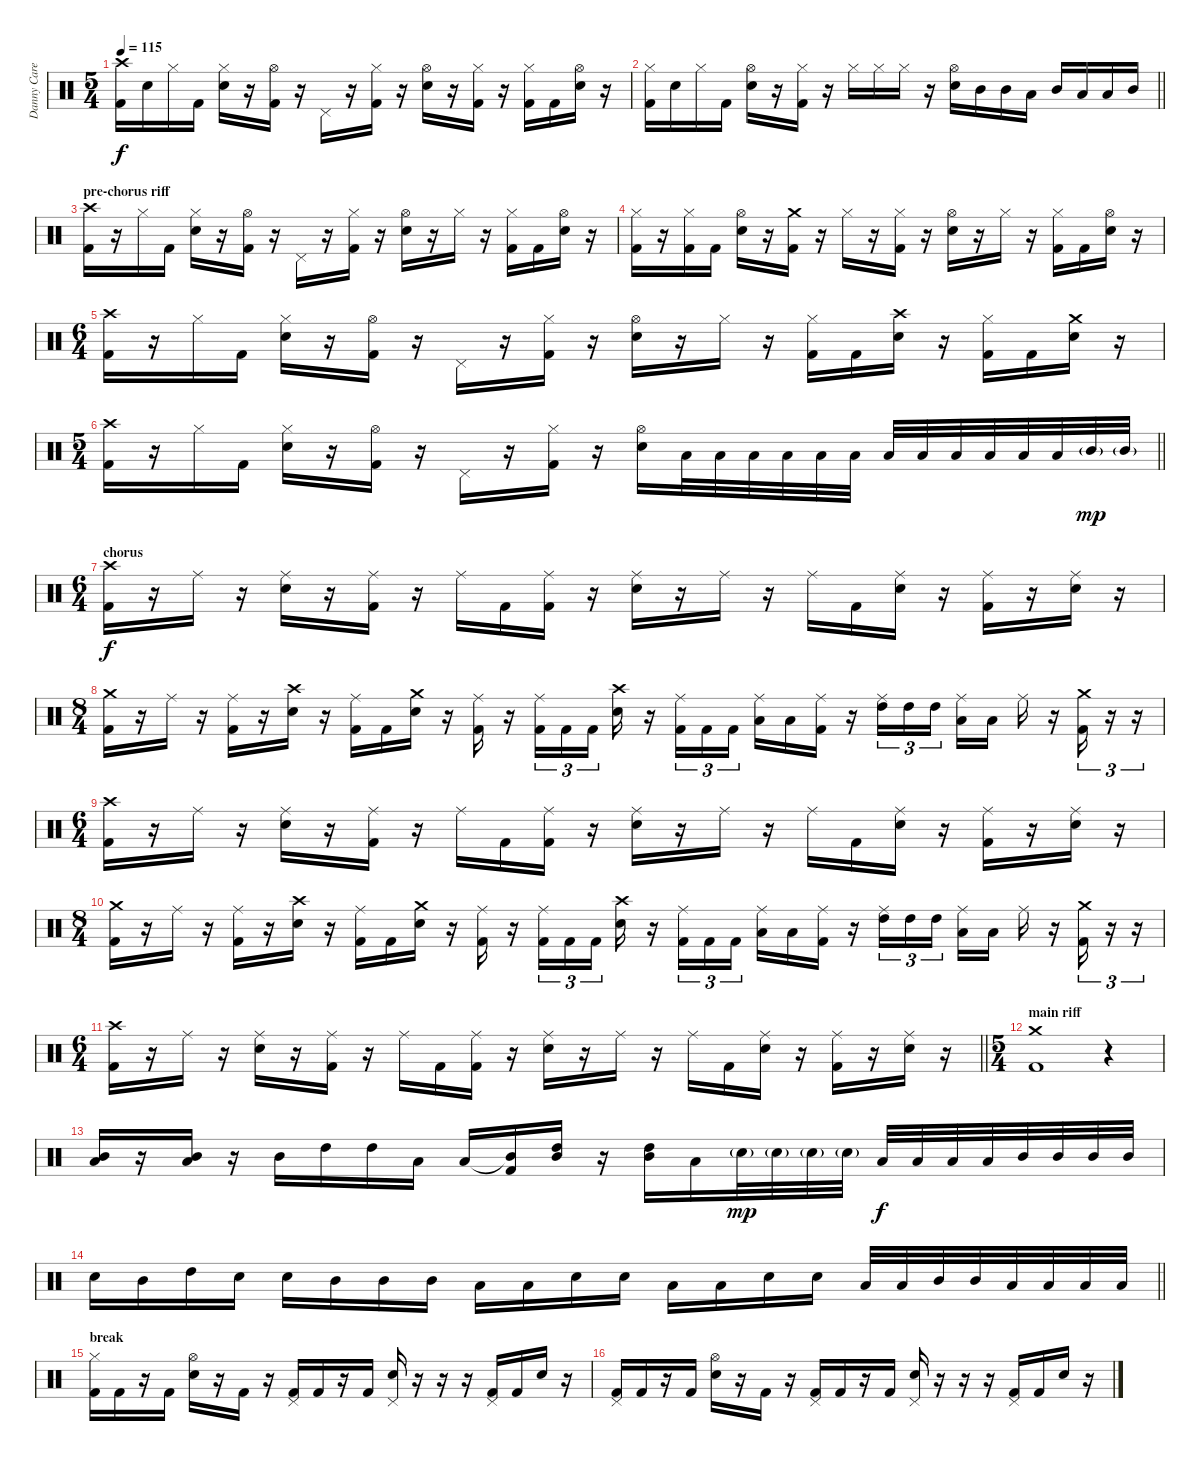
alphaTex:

\track ("Danny Carey (drum)" "Danny Care") {instrument percussion}
\staff {score}
\articulation defaults
\ts (5 4)
\tempo 115
\clef neutral
\ks c
("Crash high (hit)" "Kick (hit) 2").16{dy f} "Electric Snare (hit)".16 "Hi-Hat (closed)".16 "Kick (hit) 2".16 ("Hi-Hat (closed)" "Electric Snare (hit)").16 r.16 ("Hi-Hat (open)" "Kick (hit) 2").16 r.16 "Pedal Hi-Hat (hit)".16 r.16 ("Hi-Hat (closed)" "Kick (hit) 2").16 r.16 ("Hi-Hat (open)" "Electric Snare (hit)").16 r.16 ("Hi-Hat (closed)" "Kick (hit) 2").16 r.16 ("Hi-Hat (closed)" "Kick (hit) 2").16 "Kick (hit) 2".16 ("Hi-Hat (open)" "Electric Snare (hit)").16 r.16 |
\barLineRight lightlight
("Hi-Hat (closed)" "Kick (hit) 2").16 "Electric Snare (hit)".16 "Hi-Hat (closed)".16 "Kick (hit) 2".16 ("Hi-Hat (open)" "Electric Snare (hit)").16 r.16 ("Hi-Hat (closed)" "Kick (hit) 2").16 r.16 "Hi-Hat (closed)".16 "Hi-Hat (closed)".16 "Hi-Hat (closed)".16 r.16 ("Hi-Hat (open)" "Electric Snare (hit)").16 "Mid Tom (hit)".16 "Mid Tom (hit)".16 "Low Tom (hit)".16 "Mid Tom (hit)".16 "Low Tom (hit)".16 "Low Tom (hit)".16 "Mid Tom (hit)".16 |
\section ("" "pre-chorus riff")
("Crash high (hit)" "Kick (hit) 2").16 r.16 "Hi-Hat (closed)".16 "Kick (hit) 2".16 ("Hi-Hat (closed)" "Electric Snare (hit)").16 r.16 ("Hi-Hat (open)" "Kick (hit) 2").16 r.16 "Pedal Hi-Hat (hit)".16 r.16 ("Hi-Hat (closed)" "Kick (hit) 2").16 r.16 ("Hi-Hat (open)" "Electric Snare (hit)").16 r.16 "Hi-Hat (closed)".16 r.16 ("Hi-Hat (closed)" "Kick (hit) 2").16 "Kick (hit) 2".16 ("Hi-Hat (open)" "Electric Snare (hit)").16 r.16 |
("Hi-Hat (closed)" "Kick (hit) 2").16 r.16 ("Hi-Hat (closed)" "Kick (hit) 2").16 "Kick (hit) 2".16 ("Hi-Hat (open)" "Electric Snare (hit)").16 r.16 ("Crash medium (hit)" "Kick (hit) 2").16 r.16 "Hi-Hat (closed)".16 r.16 ("Hi-Hat (closed)" "Kick (hit) 2").16 r.16 ("Hi-Hat (open)" "Electric Snare (hit)").16 r.16 "Hi-Hat (closed)".16 r.16 ("Hi-Hat (closed)" "Kick (hit) 2").16 "Kick (hit) 2".16 ("Hi-Hat (open)" "Electric Snare (hit)").16 r.16 |
\ts (6 4)
("Crash high (hit)" "Kick (hit) 2").16 r.16 "Hi-Hat (closed)".16 "Kick (hit) 2".16 ("Hi-Hat (closed)" "Electric Snare (hit)").16 r.16 ("Hi-Hat (open)" "Kick (hit) 2").16 r.16 "Pedal Hi-Hat (hit)".16 r.16 ("Hi-Hat (closed)" "Kick (hit) 2").16 r.16 ("Hi-Hat (open)" "Electric Snare (hit)").16 r.16 "Hi-Hat (closed)".16 r.16 ("Hi-Hat (closed)" "Kick (hit) 2").16 "Kick (hit) 2".16 ("Crash high (hit)" "Electric Snare (hit)").16 r.16 ("Hi-Hat (closed)" "Kick (hit) 2").16 "Kick (hit) 2".16 ("Crash medium (hit)" "Electric Snare (hit)").16 r.16 |
\ts (5 4)
\barLineRight lightlight
("Crash high (hit)" "Kick (hit) 2").16 r.16 "Hi-Hat (closed)".16 "Kick (hit) 2".16 ("Hi-Hat (closed)" "Electric Snare (hit)").16 r.16 ("Hi-Hat (open)" "Kick (hit) 2").16 r.16 "Pedal Hi-Hat (hit)".16 r.16 ("Hi-Hat (closed)" "Kick (hit) 2").16 r.16 ("Hi-Hat (open)" "Electric Snare (hit)").16 "Low Floor Tom (hit)".32 "Low Floor Tom (hit)".32 "Low Floor Tom (hit)".32 "Low Floor Tom (hit)".32 "Low Tom (hit)".32 "Low Tom (hit)".32 "Low Floor Tom (hit)".32 "Low Floor Tom (hit)".32 "Low Floor Tom (hit)".32 "Low Floor Tom (hit)".32 "Low Tom (hit)".32 "Low Tom (hit)".32 "Mid Tom (hit)"{g}.32{dy mp} "Mid Tom (hit)"{g}.32 |
\ts (6 4)
\section ("" "chorus")
("Crash high (hit)" "Kick (hit) 2").16{dy f} r.16 "Ride (middle)".16 r.16 ("Ride (middle)" "Electric Snare (hit)").16 r.16 ("Ride (middle)" "Kick (hit) 2").16 r.16 "Ride (middle)".16 "Kick (hit) 2".16 ("Ride (middle)" "Kick (hit) 2").16 r.16 ("Ride (middle)" "Electric Snare (hit)").16 r.16 "Ride (middle)".16 r.16 "Ride (middle)".16 "Kick (hit) 2".16 ("Ride (middle)" "Electric Snare (hit)").16 r.16 ("Ride (middle)" "Kick (hit) 2").16 r.16 ("Ride (middle)" "Electric Snare (hit)").16 r.16 |
\ts (8 4)
("Crash medium (hit)" "Kick (hit) 2").16 r.16 "Ride (middle)".16 r.16 ("Ride (middle)" "Kick (hit) 2").16 r.16 ("Crash high (hit)" "Electric Snare (hit)").16 r.16 ("Ride (middle)" "Kick (hit) 2").16 "Kick (hit) 2".16 ("Crash medium (hit)" "Electric Snare (hit)").16 r.16 ("Ride (middle)" "Kick (hit) 2").16 r.16 ("Ride (middle)" "Kick (hit) 2").16{tu (3 2)} "Kick (hit) 2".16{tu (3 2)} "Kick (hit) 2".16{tu (3 2)} ("Crash high (hit)" "Electric Snare (hit)").16 r.16 ("Ride (middle)" "Kick (hit) 2").16{tu (3 2)} "Kick (hit) 2".16{tu (3 2)} "Kick (hit) 2".16{tu (3 2)} ("Ride (middle)" "Low Tom (hit)").16 "Low Tom (hit)".16 ("Ride (middle)" "Kick (hit) 2").16 r.16 ("Ride (middle)" "High Tom (hit)").16{tu (3 2)} "High Tom (hit)".16{tu (3 2)} "High Tom (hit)".16{tu (3 2) beam splitsecondary} ("Ride (middle)" "Low Tom (hit)").16 "Low Tom (hit)".16 "Ride (middle)".16 r.16 ("Crash medium (hit)" "Kick (hit) 2").16{tu (3 2)} r.16{tu (3 2)} r.16{tu (3 2)} |
\ts (6 4)
("Crash high (hit)" "Kick (hit) 2").16 r.16 "Ride (middle)".16 r.16 ("Ride (middle)" "Electric Snare (hit)").16 r.16 ("Ride (middle)" "Kick (hit) 2").16 r.16 "Ride (middle)".16 "Kick (hit) 2".16 ("Ride (middle)" "Kick (hit) 2").16 r.16 ("Ride (middle)" "Electric Snare (hit)").16 r.16 "Ride (middle)".16 r.16 "Ride (middle)".16 "Kick (hit) 2".16 ("Ride (middle)" "Electric Snare (hit)").16 r.16 ("Ride (middle)" "Kick (hit) 2").16 r.16 ("Ride (middle)" "Electric Snare (hit)").16 r.16 |
\ts (8 4)
("Crash medium (hit)" "Kick (hit) 2").16 r.16 "Ride (middle)".16 r.16 ("Ride (middle)" "Kick (hit) 2").16 r.16 ("Crash high (hit)" "Electric Snare (hit)").16 r.16 ("Ride (middle)" "Kick (hit) 2").16 "Kick (hit) 2".16 ("Crash medium (hit)" "Electric Snare (hit)").16 r.16 ("Ride (middle)" "Kick (hit) 2").16 r.16 ("Ride (middle)" "Kick (hit) 2").16{tu (3 2)} "Kick (hit) 2".16{tu (3 2)} "Kick (hit) 2".16{tu (3 2)} ("Crash high (hit)" "Electric Snare (hit)").16 r.16 ("Ride (middle)" "Kick (hit) 2").16{tu (3 2)} "Kick (hit) 2".16{tu (3 2)} "Kick (hit) 2".16{tu (3 2)} ("Ride (middle)" "Low Tom (hit)").16 "Low Tom (hit)".16 ("Ride (middle)" "Kick (hit) 2").16 r.16 ("Ride (middle)" "High Tom (hit)").16{tu (3 2)} "High Tom (hit)".16{tu (3 2)} "High Tom (hit)".16{tu (3 2) beam splitsecondary} ("Ride (middle)" "Low Tom (hit)").16 "Low Tom (hit)".16 "Ride (middle)".16 r.16 ("Crash medium (hit)" "Kick (hit) 2").16{tu (3 2)} r.16{tu (3 2)} r.16{tu (3 2)} |
\ts (6 4)
\barLineRight lightlight
("Crash high (hit)" "Kick (hit) 2").16 r.16 "Ride (middle)".16 r.16 ("Ride (middle)" "Electric Snare (hit)").16 r.16 ("Ride (middle)" "Kick (hit) 2").16 r.16 "Ride (middle)".16 "Kick (hit) 2".16 ("Ride (middle)" "Kick (hit) 2").16 r.16 ("Ride (middle)" "Electric Snare (hit)").16 r.16 "Ride (middle)".16 r.16 "Ride (middle)".16 "Kick (hit) 2".16 ("Ride (middle)" "Electric Snare (hit)").16 r.16 ("Ride (middle)" "Kick (hit) 2").16 r.16 ("Ride (middle)" "Electric Snare (hit)").16 r.16 |
\ts (5 4)
\section ("" "main riff")
("Crash medium (hit)" "Kick (hit) 2").1 r.4 |
("Mid Tom (hit)" "Low Tom (hit)").16 r.16 ("Mid Tom (hit)" "Low Tom (hit)").16 r.16 "Mid Tom (hit)".16 "High Tom (hit)".16 "High Tom (hit)".16 "Low Tom (hit)".16 "Low Tom (hit)".16 ("Mid Tom (hit)"{t} "Kick (hit) 2").16 ("Mid Tom (hit)" "High Tom (hit)").16 r.16 ("Mid Tom (hit)" "High Tom (hit)").16 "Low Tom (hit)".16 "Electric Snare (hit)"{g}.32{dy mp} "Electric Snare (hit)"{g}.32 "Electric Snare (hit)"{g}.32 "Electric Snare (hit)"{g}.32 "Low Tom (hit)".32{dy f} "Low Tom (hit)".32 "Low Tom (hit)".32 "Low Tom (hit)".32 "Mid Tom (hit)".32 "Mid Tom (hit)".32 "Mid Tom (hit)".32 "Mid Tom (hit)".32 |
\barLineRight lightlight "Electric Snare (hit)".16 "Mid Tom (hit)".16 "High Tom (hit)".16 "Electric Snare (hit)".16 "Electric Snare (hit)".16 "Mid Tom (hit)".16 "Mid Tom (hit)".16 "Mid Tom (hit)".16 "Low Tom (hit)".16 "Low Tom (hit)".16 "Electric Snare (hit)".16 "Electric Snare (hit)".16 "Low Tom (hit)".16 "Low Tom (hit)".16 "Electric Snare (hit)".16 "Electric Snare (hit)".16 "Low Tom (hit)".32 "Low Tom (hit)".32 "Mid Tom (hit)".32 "Mid Tom (hit)".32 "Low Tom (hit)".32 "Low Tom (hit)".32 "Low Tom (hit)".32 "Low Tom (hit)".32
|
\section ("" "break")
("Hi-Hat (closed)" "Kick (hit) 2").16 "Kick (hit) 2".16 r.16 "Kick (hit) 2".16 ("Hi-Hat (open)" "Electric Snare (hit)").16 r.16 "Kick (hit) 2".16 r.16 ("Pedal Hi-Hat (hit)" "Kick (hit) 2").16 "Kick (hit) 2".16 r.16 "Kick (hit) 2".16 ("Pedal Hi-Hat (hit)" "Electric Snare (hit)").16 r.16 r.16 r.16 ("Pedal Hi-Hat (hit)" "Kick (hit) 2").16 "Kick (hit) 2".16 "Electric Snare (hit)".16 r.16 |
("Pedal Hi-Hat (hit)" "Kick (hit) 2").16 "Kick (hit) 2".16 r.16 "Kick (hit) 2".16 ("Hi-Hat (open)" "Electric Snare (hit)").16 r.16 "Kick (hit) 2".16 r.16 ("Pedal Hi-Hat (hit)" "Kick (hit) 2").16 "Kick (hit) 2".16 r.16 "Kick (hit) 2".16 ("Pedal Hi-Hat (hit)" "Electric Snare (hit)").16 r.16 r.16 r.16 ("Pedal Hi-Hat (hit)" "Kick (hit) 2").16 "Kick (hit) 2".16 "Electric Snare (hit)".16 r.16
